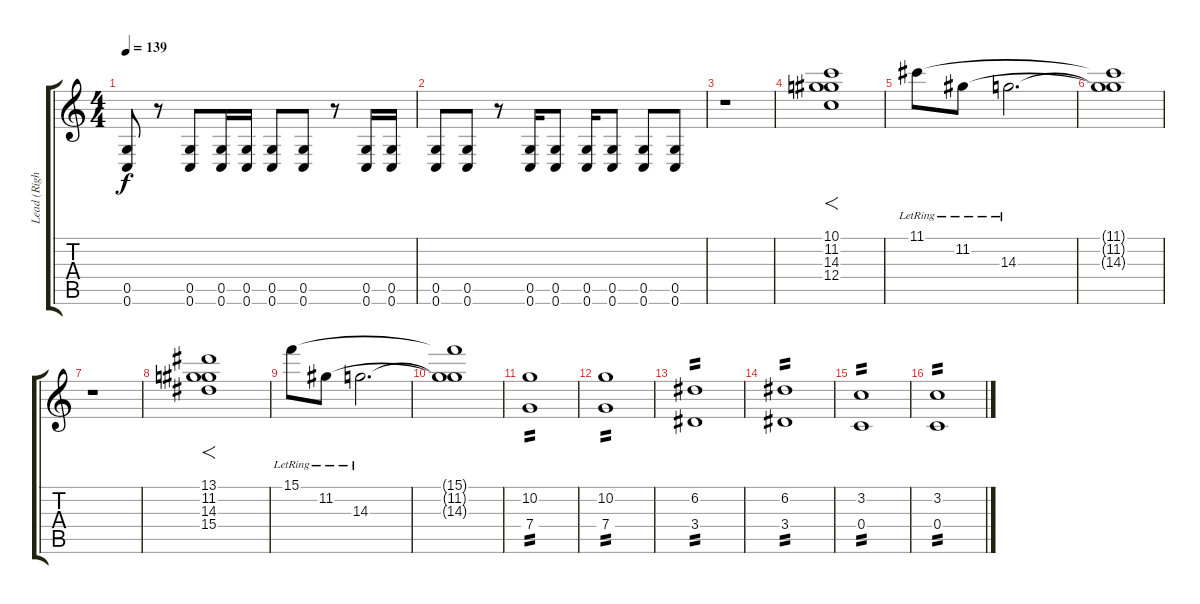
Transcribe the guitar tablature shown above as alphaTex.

\track ("Lead (Right)" "Lead (Righ") {instrument distortionguitar}
\staff {score tabs}
\tuning (D4 A3 F3 C3 G2 C2) {hide}
\ts (4 4)
\tempo 139
\clef g2
\ks c
(0.5 0.6).8{dy f} r.8 (0.5 0.6).8 (0.5 0.6).16 (0.5 0.6).16 (0.5 0.6).8 (0.5 0.6).8 r.8 (0.5 0.6).16 (0.5 0.6).16 |
(0.5 0.6).8 (0.5 0.6).8 r.8 (0.5 0.6).16 (0.5 0.6).8 (0.5 0.6).16 (0.5 0.6).8 (0.5 0.6).8 (0.5 0.6).8 |
r.1 |
(10.1 11.2 14.3 12.4).1{f} |
11.1{lr}.8 11.2{lr}.8 14.3{lr}.2{d} |
(11.1{t} 11.2{t} 14.3{t}).1 |
r.1 |
(13.1 11.2 14.3 15.4).1{f} |
15.1{lr}.8 11.2{lr}.8 14.3{lr}.2{d} |
(15.1{t} 11.2{t} 14.3{t}).1 |
(10.2 7.4).1{tp 2} |
(10.2 7.4).1{tp 2} |
(6.2 3.4).1{tp 2} |
(6.2 3.4).1{tp 2} |
(3.2 0.4).1{tp 2} |
(3.2 0.4).1{tp 2}
